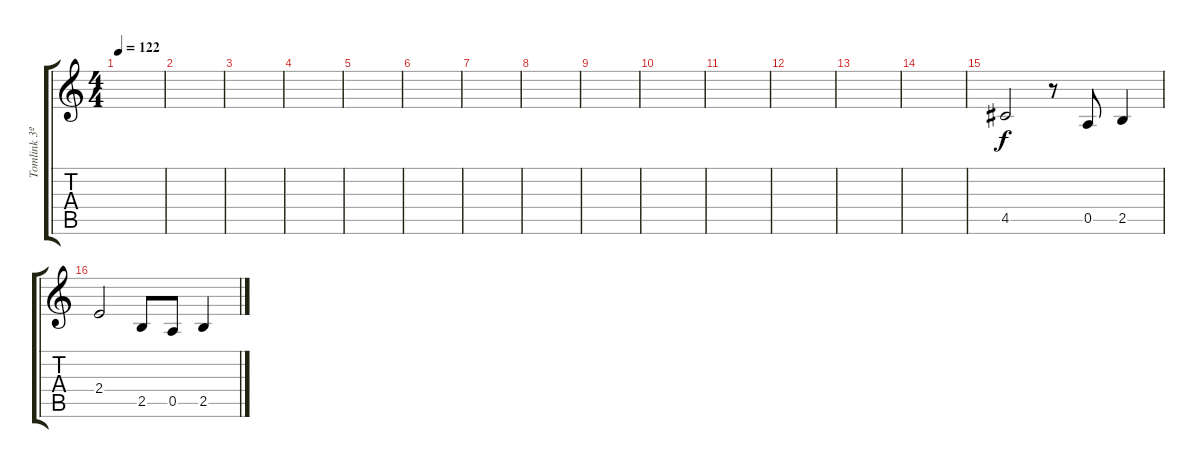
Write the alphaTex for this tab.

\track ("Tomlink 3º" "Tomlink 3º") {instrument overdrivenguitar}
\staff {score tabs}
\tuning (E4 B3 G3 D3 A2 E2) {hide}
\ts (4 4)
\tempo 122
\clef g2
\ks c
|
|
|
|
|
|
|
|
|
|
|
|
|
|
4.5.2 r.8 0.5.8 2.5.4 |
2.4.2 2.5.8 0.5.8 2.5.4
